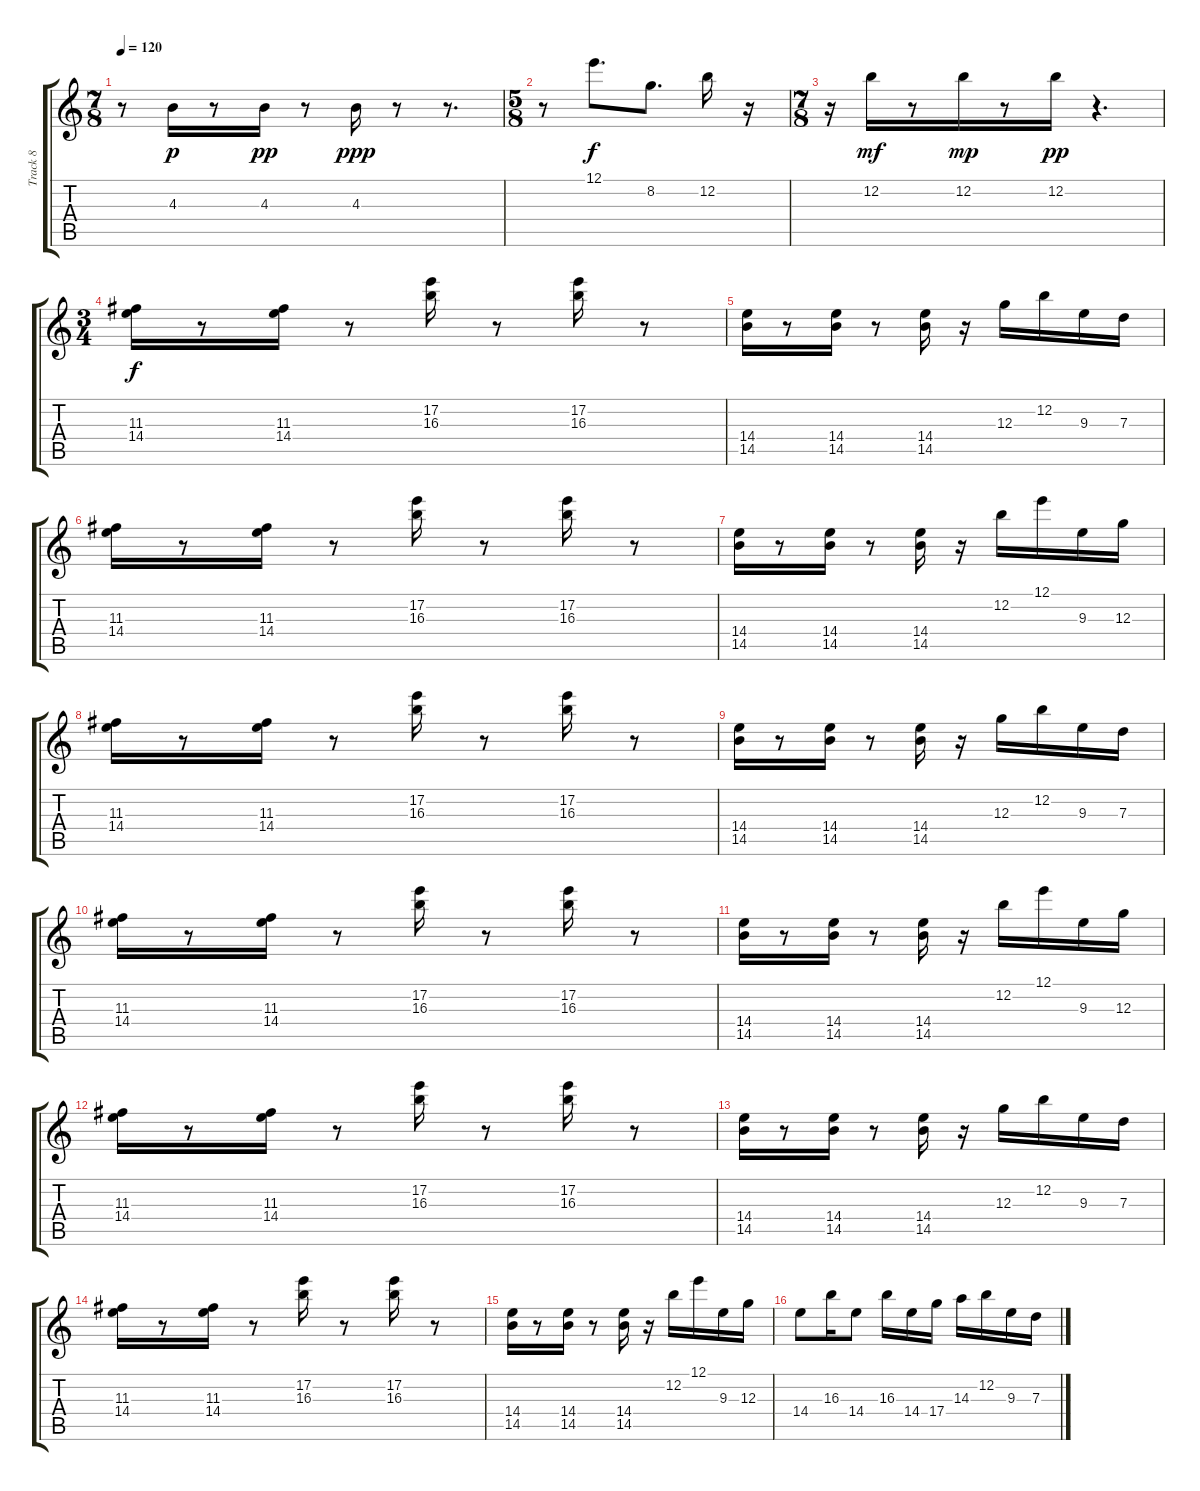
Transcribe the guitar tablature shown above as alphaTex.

\track ("Track 8" "Track 8") {instrument distortionguitar}
\staff {score tabs}
\tuning (E4 B3 G3 D3 A2 E2) {hide}
\ts (7 8)
\tempo 120
\clef g2
\ks c
r.8{dy mp} 4.3.16{dy p} r.8 4.3.16{dy pp} r.8 4.3.16{dy ppp} r.8 r.8{d} |
\ts (5 8)
r.8 12.1.8{d dy f} 8.2.8{d} 12.2.16 r.16 |
\ts (7 8)
r.16 12.2.16{dy mf} r.8 12.2.16{dy mp} r.8 12.2.16{dy pp} r.4{d} |
\ts (3 4)
(11.3 14.4).16{dy f} r.8 (11.3 14.4).16 r.8 (17.2 16.3).16 r.8 (17.2 16.3).16 r.8 |
(14.4 14.5).16 r.8 (14.4 14.5).16 r.8 (14.4 14.5).16 r.16 12.3.16 12.2.16 9.3.16 7.3.16 |
(11.3 14.4).16 r.8 (11.3 14.4).16 r.8 (17.2 16.3).16 r.8 (17.2 16.3).16 r.8 |
(14.4 14.5).16 r.8 (14.4 14.5).16 r.8 (14.4 14.5).16 r.16 12.2.16 12.1.16 9.3.16 12.3.16 |
(11.3 14.4).16 r.8 (11.3 14.4).16 r.8 (17.2 16.3).16 r.8 (17.2 16.3).16 r.8 |
(14.4 14.5).16 r.8 (14.4 14.5).16 r.8 (14.4 14.5).16 r.16 12.3.16 12.2.16 9.3.16 7.3.16 |
(11.3 14.4).16 r.8 (11.3 14.4).16 r.8 (17.2 16.3).16 r.8 (17.2 16.3).16 r.8 |
(14.4 14.5).16 r.8 (14.4 14.5).16 r.8 (14.4 14.5).16 r.16 12.2.16 12.1.16 9.3.16 12.3.16 |
(11.3 14.4).16 r.8 (11.3 14.4).16 r.8 (17.2 16.3).16 r.8 (17.2 16.3).16 r.8 |
(14.4 14.5).16 r.8 (14.4 14.5).16 r.8 (14.4 14.5).16 r.16 12.3.16 12.2.16 9.3.16 7.3.16 |
(11.3 14.4).16 r.8 (11.3 14.4).16 r.8 (17.2 16.3).16 r.8 (17.2 16.3).16 r.8 |
(14.4 14.5).16 r.8 (14.4 14.5).16 r.8 (14.4 14.5).16 r.16 12.2.16 12.1.16 9.3.16 12.3.16 |
14.4.8 16.3.16 14.4.8 16.3.16 14.4.16 17.4.16 14.3.16 12.2.16 9.3.16 7.3.16
